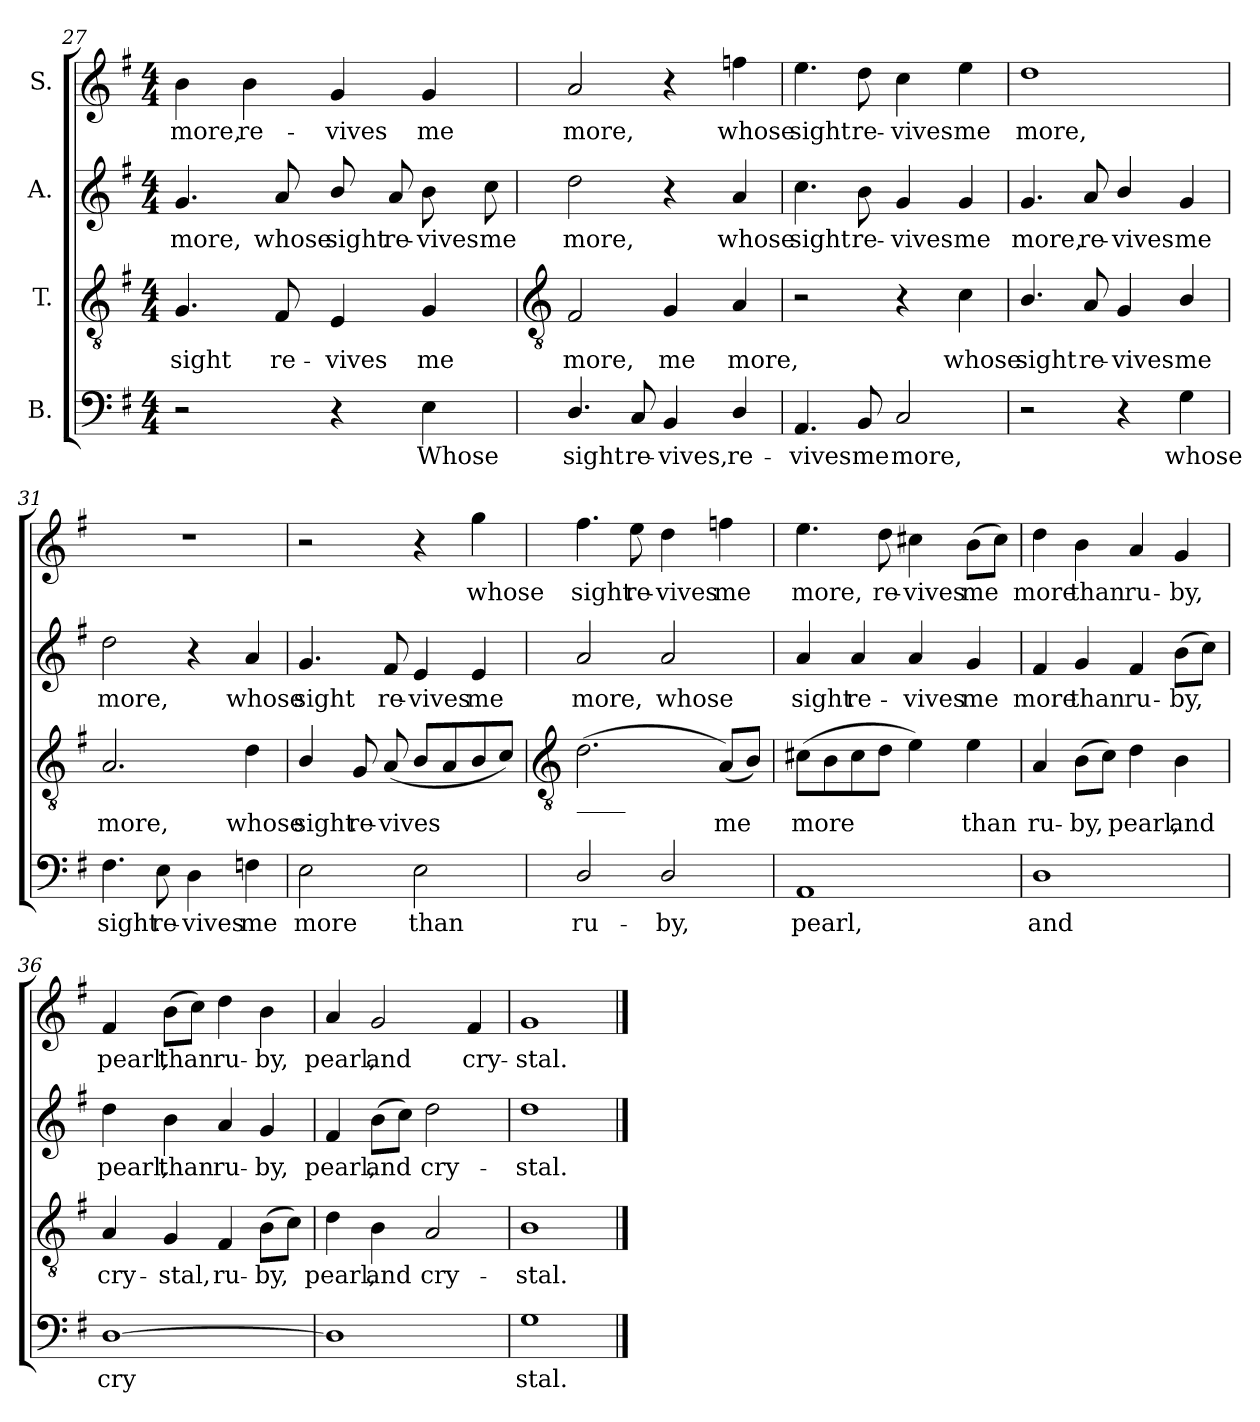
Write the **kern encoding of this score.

**kern	**text	**kern	**text	**kern	**text	**kern	**text
*part4	*part4	*part3	*part3	*part2	*part2	*part1	*part1
*staff4	*staff4	*staff3	*staff3	*staff2	*staff2	*staff1	*staff1
*I"B.	*	*I"T.	*	*I"A.	*	*I"S.	*
*clefF4	*	*clefGv2	*	*clefG2	*	*clefG2	*
*k[f#]	*	*k[f#]	*	*k[f#]	*	*k[f#]	*
*G:	*	*G:	*	*G:	*	*G:	*
*M4/4	*	*M4/4	*	*M4/4	*	*M4/4	*
=27	=27	=27	=27	=27	=27	=27	=27
!	!	!	!LO:LY:b	!	!LO:LY:b	!	!LO:LY:b
2r	.	4.G	sight	4.g	more,	4b	more,
!	!	!	!	!	!	!	!LO:LY:b
.	.	.	.	.	.	4b	re-
!	!	!	!LO:LY:b	!	!LO:LY:b	!	!
.	.	8F#	re-	8a	whose	.	.
!	!	!	!LO:LY:b	!	!LO:LY:b	!	!LO:LY:b
4r	.	4E	-vives	8b/	sight	4g	-vives
!	!	!	!	!	!LO:LY:b	!	!
.	.	.	.	8a	re-	.	.
!	!LO:LY:b	!	!LO:LY:b	!	!LO:LY:b	!	!LO:LY:b
4E	Whose	4G	me	8b	-vives	4g	me
!	!	!	!	!	!LO:LY:b	!	!
.	.	.	.	8cc	me	.	.
!!LO:LB:g=z
=28	=28	=28	=28	=28	=28	=28	=28
*	*	*clefGv2	*	*	*	*	*
!	!LO:LY:b	!	!LO:LY:b	!	!LO:LY:b	!	!LO:LY:b
4.D/	sight	2F#	more,	2dd	more,	2a	more,
!	!LO:LY:b	!	!	!	!	!	!
8C/	re-	.	.	.	.	.	.
!	!LO:LY:b	!	!LO:LY:b	!	!	!	!
4BB/	-vives,	4G	me	4r	.	4r	.
!	!LO:LY:b	!	!LO:LY:b	!	!LO:LY:b	!	!LO:LY:b
4D/	re-	4A	more,	4a	whose	4ffn	whose
=29	=29	=29	=29	=29	=29	=29	=29
!	!LO:LY:b	!	!	!	!LO:LY:b	!	!LO:LY:b
4.AA	-vives	2r	.	4.cc	sight	4.ee	sight
!	!LO:LY:b	!	!	!	!LO:LY:b	!	!LO:LY:b
8BB	me	.	.	8b	re-	8dd	re-
!	!LO:LY:b	!	!	!	!LO:LY:b	!	!LO:LY:b
2C	more,	4r	.	4g	-vives	4cc	-vives
!	!	!	!LO:LY:b	!	!LO:LY:b	!	!LO:LY:b
.	.	4c	whose	4g	me	4ee	me
=30	=30	=30	=30	=30	=30	=30	=30
!	!	!	!LO:LY:b	!	!LO:LY:b	!	!LO:LY:b
2r	.	4.B/	sight	4.g	more,	1dd	more,
!	!	!	!LO:LY:b	!	!LO:LY:b	!	!
.	.	8A/	re-	8a/	re-	.	.
!	!	!	!LO:LY:b	!	!LO:LY:b	!	!
4r	.	4G/	-vives	4b/	-vives	.	.
!	!LO:LY:b	!	!LO:LY:b	!	!LO:LY:b	!	!
4G	whose	4B/	me	4g	me	.	.
=31	=31	=31	=31	=31	=31	=31	=31
!	!LO:LY:b	!	!LO:LY:b	!	!LO:LY:b	!	!
4.F#	sight	2.A	more,	2dd	more,	1r	.
!	!LO:LY:b	!	!	!	!	!	!
8E	re-	.	.	.	.	.	.
!	!LO:LY:b	!	!	!	!	!	!
4D	-vives	.	.	4r	.	.	.
!	!LO:LY:b	!	!LO:LY:b	!	!LO:LY:b	!	!
4Fn	me	4d	whose	4a	whose	.	.
=32	=32	=32	=32	=32	=32	=32	=32
!	!LO:LY:b	!	!LO:LY:b	!	!LO:LY:b	!	!
2E	more	4B/	sight	4.g	sight	2r	.
!	!	!	!LO:LY:b	!	!	!	!
.	.	8G	re-	.	.	.	.
!	!	!	!LO:LY:b	!	!LO:LY:b	!	!
.	.	(<8A	-vives	8f#	re-	.	.
!	!LO:LY:b	!	!	!	!LO:LY:b	!	!
2E	than	8B/L	.	4e	-vives	4r	.
.	.	8A/	.	.	.	.	.
!	!	!	!	!	!LO:LY:b	!	!LO:LY:b
.	.	8B/	.	4e	me	4gg	whose
.	.	8c/J)	.	.	.	.	.
!!LO:LB:g=z
=33	=33	=33	=33	=33	=33	=33	=33
*	*	*clefGv2	*	*	*	*	*
!	!	!LO:TX:b:t=____	!	!	!	!	!
!	!LO:LY:b	!	!	!	!LO:LY:b	!	!LO:LY:b
2D/	ru-	(>2.d	.	2a	more,	4.ff#	sight
!	!	!	!	!	!	!	!LO:LY:b
.	.	.	.	.	.	8ee	re-
!	!LO:LY:b	!	!	!	!LO:LY:b	!	!LO:LY:b
2D/	-by,	.	.	2a	whose	4dd	-vives
!	!	!	!LO:LY:b	!	!	!	!LO:LY:b
.	.	(<8AL)	me	.	.	4ffn	me
.	.	8BJ)	.	.	.	.	.
=34	=34	=34	=34	=34	=34	=34	=34
!	!LO:LY:b	!	!LO:LY:b	!	!LO:LY:b	!	!LO:LY:b
1AA	pearl,	(>8c#XL	more	4a	sight	4.ee	more,
.	.	8B	.	.	.	.	.
!	!	!	!	!	!LO:LY:b	!	!
.	.	8c#	.	4a	re-	.	.
!	!	!	!	!	!	!	!LO:LY:b
.	.	8dJ	.	.	.	8dd	re-
!	!	!	!	!	!LO:LY:b	!	!LO:LY:b
.	.	4e)	.	4a	-vives	4cc#X	-vives
!	!	!	!LO:LY:b	!	!LO:LY:b	!	!LO:LY:b
.	.	4e	than	4g	me	(>8bL	me
.	.	.	.	.	.	8cc#J)	.
=35	=35	=35	=35	=35	=35	=35	=35
!	!LO:LY:b	!	!LO:LY:b	!	!LO:LY:b	!	!LO:LY:b
1D	and	4A	ru-	4f#	more	4dd	more
!	!	!	!LO:LY:b	!	!LO:LY:b	!	!LO:LY:b
.	.	(>8BL	-by,	4g	than	4b	than
.	.	8cJ)	.	.	.	.	.
!	!	!	!LO:LY:b	!	!LO:LY:b	!	!LO:LY:b
.	.	4d	pearl,	4f#	ru-	4a	ru-
!	!	!	!LO:LY:b	!	!LO:LY:b	!	!LO:LY:b
.	.	4B	and	(>8bL	-by,	4g	-by,
.	.	.	.	8ccJ)	.	.	.
=36	=36	=36	=36	=36	=36	=36	=36
!	!LO:LY:b	!	!LO:LY:b	!	!LO:LY:b	!	!LO:LY:b
[1D	cry	4A	cry-	4dd	pearl,	4f#	pearl,
!	!	!	!LO:LY:b	!	!LO:LY:b	!	!LO:LY:b
.	.	4G	-stal,	4b	than	(>8bL	than
.	.	.	.	.	.	8ccJ)	.
!	!	!	!LO:LY:b	!	!LO:LY:b	!	!LO:LY:b
.	.	4F#	ru-	4a	ru-	4dd	ru-
!	!	!	!LO:LY:b	!	!LO:LY:b	!	!LO:LY:b
.	.	(>8BL	-by,	4g	-by,	4b	-by,
.	.	8cJ)	.	.	.	.	.
=37	=37	=37	=37	=37	=37	=37	=37
!	!	!	!LO:LY:b	!	!LO:LY:b	!	!LO:LY:b
1D]	.	4d	pearl,	4f#	pearl,	4a	pearl,
!	!	!	!LO:LY:b	!	!LO:LY:b	!	!LO:LY:b
.	.	4B	and	(>8bL	and	2g	and
.	.	.	.	8ccJ)	.	.	.
!	!	!	!LO:LY:b	!	!LO:LY:b	!	!
.	.	2A	cry-	2dd	cry-	.	.
!	!	!	!	!	!	!	!LO:LY:b
.	.	.	.	.	.	4f#	cry-
=38	=38	=38	=38	=38	=38	=38	=38
!	!LO:LY:b	!	!LO:LY:b	!	!LO:LY:b	!	!LO:LY:b
1G	stal.	1B	-stal.	1dd	-stal.	1g	-stal.
==	==	==	==	==	==	==	==
*-	*-	*-	*-	*-	*-	*-	*-
